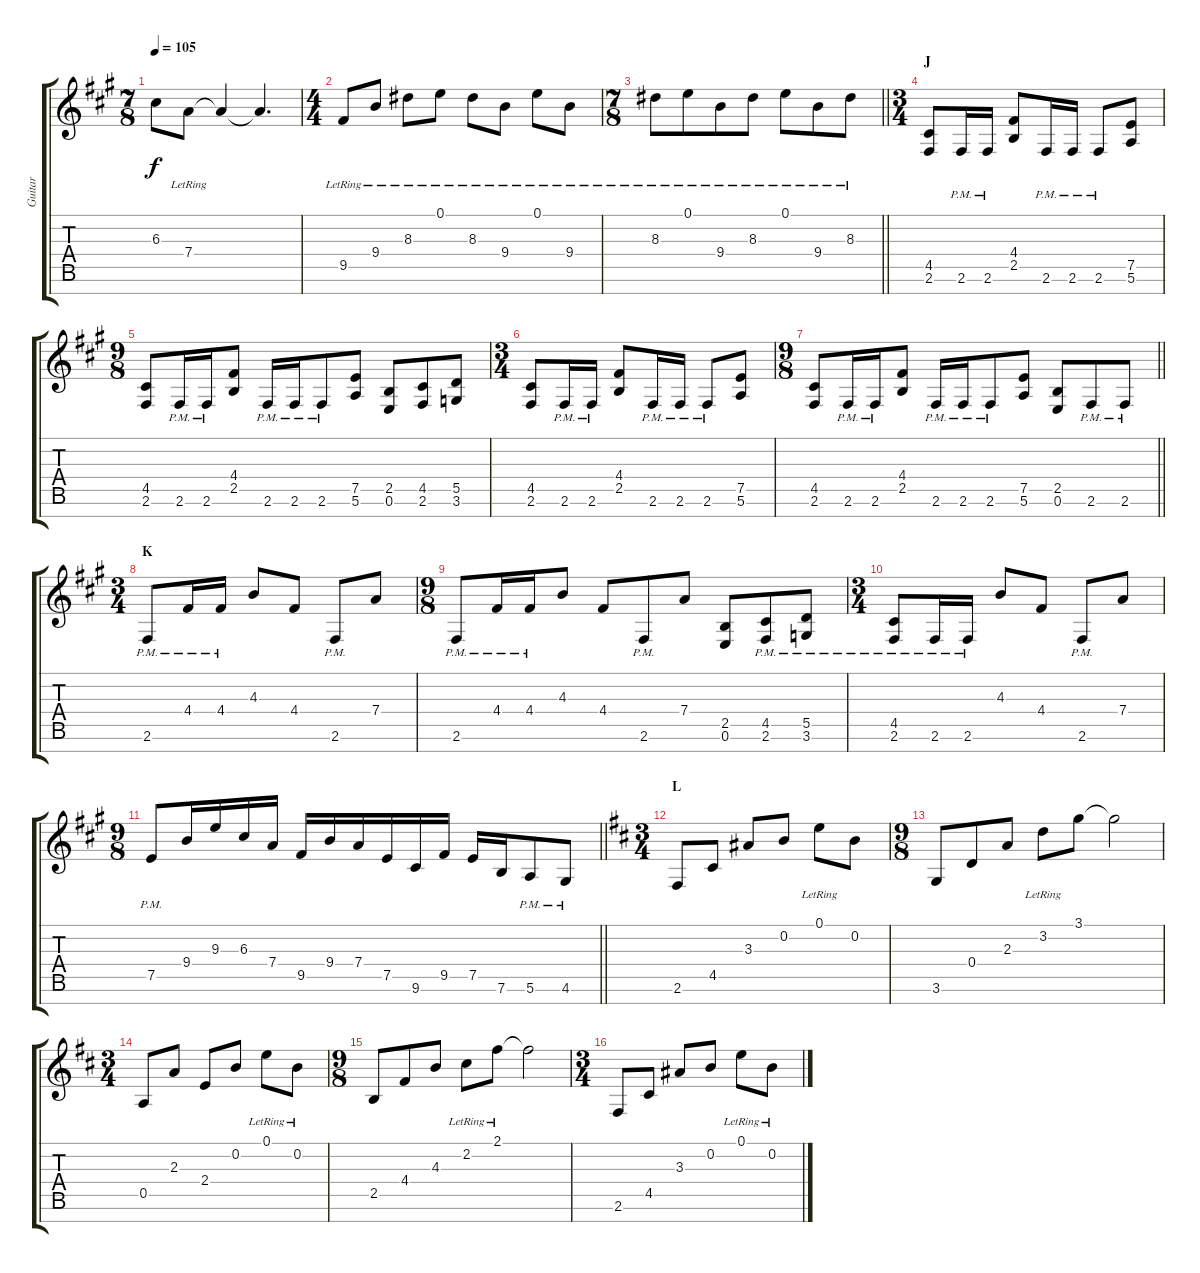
\track ("Guitar" "Guitar") {instrument acousticguitarsteel}
\staff {score tabs}
\tuning (E4 B3 G3 D3 A2 E2 B1) {hide}
\ts (7 8)
\tempo 105
\clef g2
\ks f#minor
6.3{t}.8{dy f} 7.4{lr}.8 7.4{t}.4 7.4{t}.4{d} |
\ts (4 4)
9.5{lr}.8 9.4{lr}.8 8.3{lr}.8 0.1{lr}.8 8.3{lr}.8 9.4{lr}.8 0.1{lr}.8 9.4{lr}.8 |
\ts (7 8)
\barLineRight lightlight
8.3{lr}.8 0.1{lr}.8 9.4{lr}.8 8.3{lr}.8 0.1{lr}.8 9.4{lr}.8 8.3{lr}.8 |
\ts (3 4)
\section ("" "J")
(4.5 2.6).8{instrument distortionguitar} 2.6{pm}.16 2.6{pm}.16 (4.4 2.5).8 2.6{pm}.16 2.6{pm}.16 2.6{pm}.8 (7.5 5.6).8 |
\ts (9 8)
(4.5 2.6).8 2.6{pm}.16 2.6{pm}.16 (4.4 2.5).8 2.6{pm}.16 2.6{pm}.16 2.6{pm}.8 (7.5 5.6).8 (2.5 0.6).8 (4.5 2.6).8 (5.5 3.6).8 |
\ts (3 4)
(4.5 2.6).8 2.6{pm}.16 2.6{pm}.16 (4.4 2.5).8 2.6{pm}.16 2.6{pm}.16 2.6{pm}.8 (7.5 5.6).8 |
\ts (9 8)
\barLineRight lightlight
(4.5 2.6).8 2.6{pm}.16 2.6{pm}.16 (4.4 2.5).8 2.6{pm}.16 2.6{pm}.16 2.6{pm}.8 (7.5 5.6).8 (2.5 0.6).8 2.6{pm}.8 2.6{pm}.8 |
\ts (3 4)
\section ("" "K")
2.6{pm}.8 4.4{pm}.16 4.4{pm}.16 4.3.8 4.4.8 2.6{pm}.8 7.4.8 |
\ts (9 8)
2.6{pm}.8 4.4{pm}.16 4.4{pm}.16 4.3.8 4.4.8 2.6{pm}.8 7.4.8 (2.5 0.6).8 (4.5{pm} 2.6{pm}).8 (5.5{pm} 3.6{pm}).8 |
\ts (3 4)
(4.5{pm} 2.6{pm}).8 2.6{pm}.16 2.6{pm}.16 4.3.8 4.4.8 2.6{pm}.8 7.4.8 |
\ts (9 8)
\barLineRight lightlight
7.5{pm}.8 9.4.16 9.3.16 6.3.16 7.4.16 9.5.16 9.4.16 7.4.16 7.5.16 9.6.16 9.5.16 7.5.16 7.6.16 5.6{pm}.8 4.6{pm}.8 |
\ts (3 4)
\section ("" "L")
\ks bminor
2.6.8{volume 13 instrument distortionguitar} 4.5.8 3.3.8 0.2.8 0.1{lr}.8 0.2.8 |
\ts (9 8)
3.6.8 0.4.8 2.3.8 3.2{lr}.8 3.1.8 3.1{t}.2 |
\ts (3 4)
0.5.8 2.3.8 2.4.8 0.2.8 0.1{lr}.8 0.2{lr}.8 |
\ts (9 8)
2.5.8 4.4.8 4.3.8 2.2{lr}.8 2.1{lr}.8 2.1{t}.2 |
\ts (3 4)
2.6.8 4.5.8 3.3.8 0.2.8 0.1{lr}.8 0.2{lr}.8
